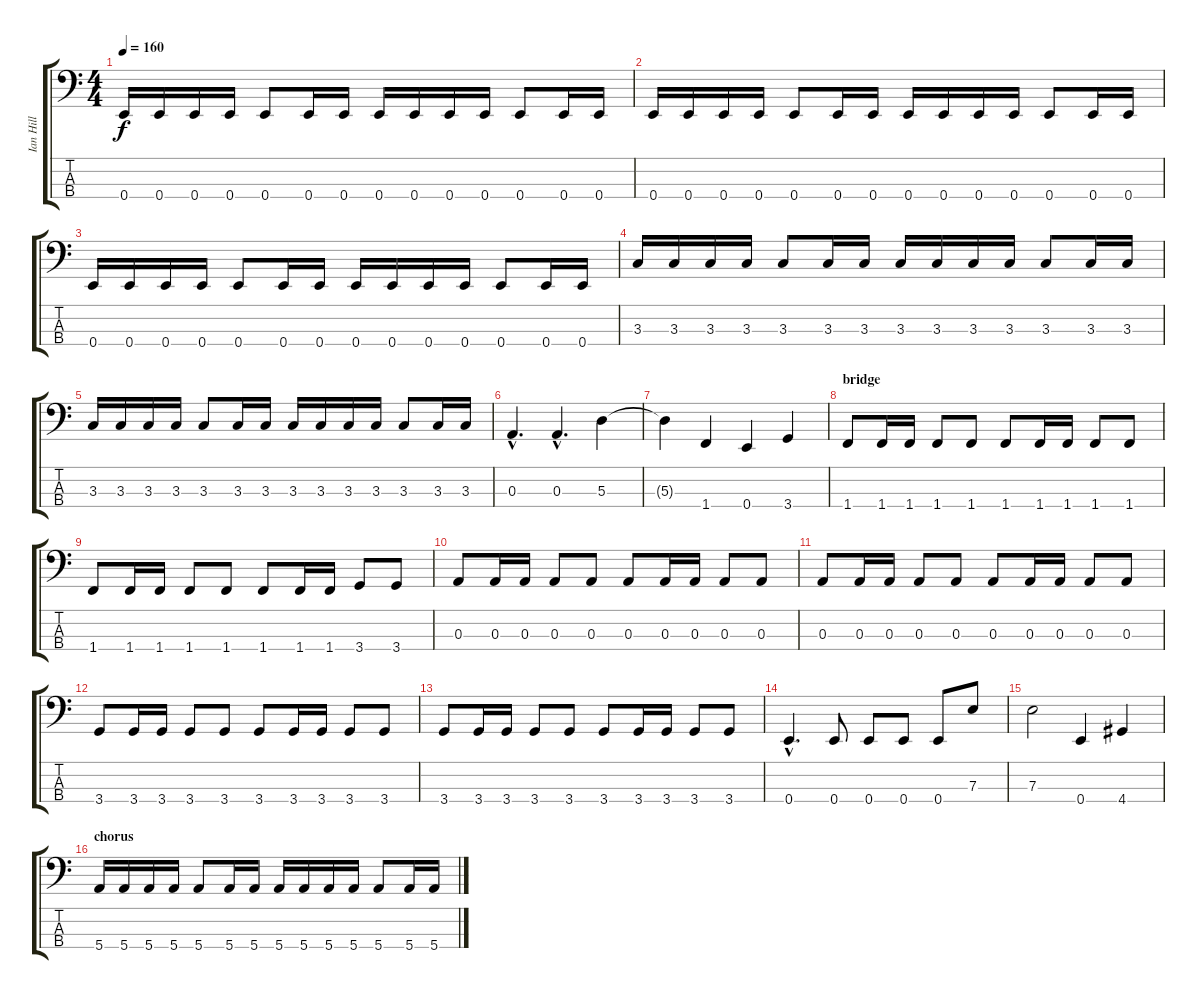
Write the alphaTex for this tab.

\track ("Ian Hill" "Ian Hill") {instrument electricbasspick}
\staff {score tabs}
\tuning (G2 D2 A1 E1) {hide}
\ts (4 4)
\tempo 160
\clef f4
\ks c
0.4.16{dy f} 0.4.16 0.4.16 0.4.16 0.4.8 0.4.16 0.4.16 0.4.16 0.4.16 0.4.16 0.4.16 0.4.8 0.4.16 0.4.16 |
0.4.16 0.4.16 0.4.16 0.4.16 0.4.8 0.4.16 0.4.16 0.4.16 0.4.16 0.4.16 0.4.16 0.4.8 0.4.16 0.4.16 |
0.4.16 0.4.16 0.4.16 0.4.16 0.4.8 0.4.16 0.4.16 0.4.16 0.4.16 0.4.16 0.4.16 0.4.8 0.4.16 0.4.16 |
3.3.16 3.3.16 3.3.16 3.3.16 3.3.8 3.3.16 3.3.16 3.3.16 3.3.16 3.3.16 3.3.16 3.3.8 3.3.16 3.3.16 |
3.3.16 3.3.16 3.3.16 3.3.16 3.3.8 3.3.16 3.3.16 3.3.16 3.3.16 3.3.16 3.3.16 3.3.8 3.3.16 3.3.16 |
0.3{hac}.4{d} 0.3{hac}.4{d} 5.3.4 |
5.3{t}.4 1.4.4 0.4.4 3.4.4 |
\section ("" "bridge")
1.4.8 1.4.16 1.4.16 1.4.8 1.4.8 1.4.8 1.4.16 1.4.16 1.4.8 1.4.8 |
1.4.8 1.4.16 1.4.16 1.4.8 1.4.8 1.4.8 1.4.16 1.4.16 3.4.8 3.4.8 |
0.3.8 0.3.16 0.3.16 0.3.8 0.3.8 0.3.8 0.3.16 0.3.16 0.3.8 0.3.8 |
0.3.8 0.3.16 0.3.16 0.3.8 0.3.8 0.3.8 0.3.16 0.3.16 0.3.8 0.3.8 |
3.4.8 3.4.16 3.4.16 3.4.8 3.4.8 3.4.8 3.4.16 3.4.16 3.4.8 3.4.8 |
3.4.8 3.4.16 3.4.16 3.4.8 3.4.8 3.4.8 3.4.16 3.4.16 3.4.8 3.4.8 |
0.4{hac}.4{d} 0.4.8 0.4.8 0.4.8 0.4.8 7.3.8 |
7.3.2 0.4.4 4.4.4 |
\section ("" "chorus")
5.4.16 5.4.16 5.4.16 5.4.16 5.4.8 5.4.16 5.4.16 5.4.16 5.4.16 5.4.16 5.4.16 5.4.8 5.4.16 5.4.16
